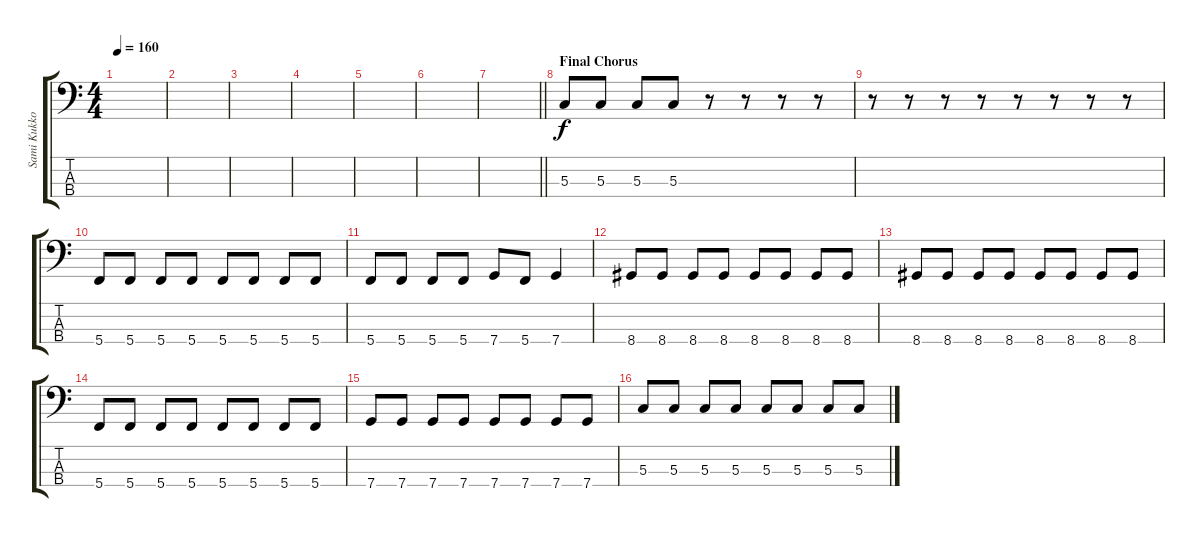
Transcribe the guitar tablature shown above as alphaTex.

\track ("Sami Kukkohovi" "Sami Kukko") {instrument electricbassfinger}
\staff {score tabs}
\tuning (F2 C2 G1 C1) {hide}
\ts (4 4)
\tempo 160
\clef f4
\ks c
|
|
|
|
|
|
\barLineRight lightlight
|
\section ("" "Final Chorus")
5.3.8 5.3.8 5.3.8 5.3.8 r.8 r.8 r.8 r.8 |
r.8 r.8 r.8 r.8 r.8 r.8 r.8 r.8 |
5.4.8 5.4.8 5.4.8 5.4.8 5.4.8 5.4.8 5.4.8 5.4.8 |
5.4.8 5.4.8 5.4.8 5.4.8 7.4.8 5.4.8 7.4.4 |
8.4.8 8.4.8 8.4.8 8.4.8 8.4.8 8.4.8 8.4.8 8.4.8 |
8.4.8 8.4.8 8.4.8 8.4.8 8.4.8 8.4.8 8.4.8 8.4.8 |
5.4.8 5.4.8 5.4.8 5.4.8 5.4.8 5.4.8 5.4.8 5.4.8 |
7.4.8 7.4.8 7.4.8 7.4.8 7.4.8 7.4.8 7.4.8 7.4.8 |
5.3.8 5.3.8 5.3.8 5.3.8 5.3.8 5.3.8 5.3.8 5.3.8
